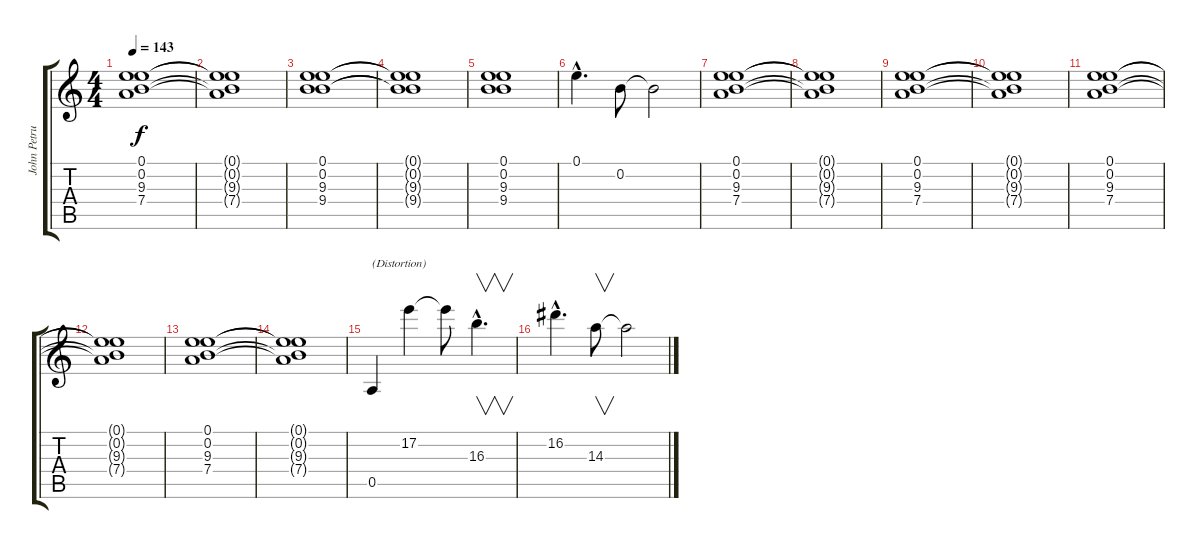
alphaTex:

\track ("John Petrucci (Distortion Guitar)" "John Petru") {instrument distortionguitar}
\staff {score tabs}
\tuning (E4 B3 G3 D3 A2 E2) {hide}
\ts (4 4)
\tempo 143
\clef g2
\ks c
(0.1 0.2 9.3 7.4).1{dy f} |
(0.1{t} 0.2{t} 9.3{t} 7.4{t}).1 |
(0.1 0.2 9.3 9.4).1 |
(0.1{t} 0.2{t} 9.3{t} 9.4{t}).1 |
(0.1 0.2 9.3 9.4).1 |
0.1{hac}.4{d} 0.2.8 0.2{t}.2 |
(0.1 0.2 9.3 7.4).1 |
(0.1{t} 0.2{t} 9.3{t} 7.4{t}).1 |
(0.1 0.2 9.3 7.4).1 |
(0.1{t} 0.2{t} 9.3{t} 7.4{t}).1 |
(0.1 0.2 9.3 7.4).1 |
(0.1{t} 0.2{t} 9.3{t} 7.4{t}).1 |
(0.1 0.2 9.3 7.4).1 |
(0.1{t} 0.2{t} 9.3{t} 7.4{t}).1 |
0.5.4{txt "(Distortion)" instrument distortionguitar} 17.2.4 17.2{t}.8 16.3{hac}.4{v d} |
16.2{hac}.4{d} 14.3.8{v} 14.3{t}.2
